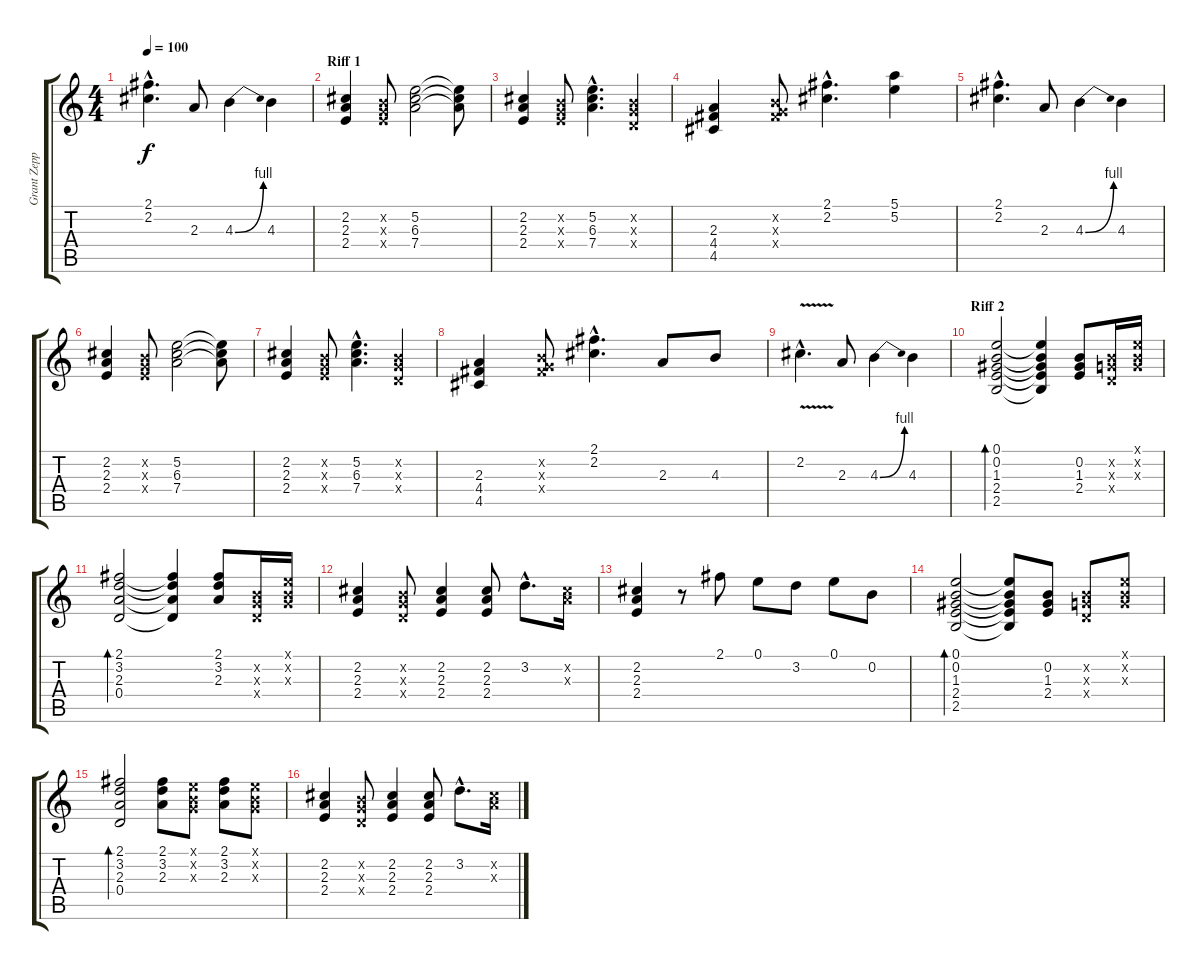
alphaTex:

\track ("Grant Zeppelin" "Grant Zepp") {instrument acousticguitarsteel}
\staff {score tabs}
\tuning (E4 B3 G3 D3 A2 E2) {hide}
\ts (4 4)
\tempo 100
\clef g2
\ks c
(2.1{hac} 2.2{hac}).4{d dy f} 2.3.8 4.3{be (bend 0 0 60 4)}.4 4.3.4 |
\section ("" "Riff 1")
(2.2 2.3 2.4).4 (0.2{x} 0.3{x} 2.4{x}).8 (5.2 6.3 7.4).2 (5.2{t} 6.3{t} 7.4{t}).8 |
(2.2 2.3 2.4).4 (0.2{x} 0.3{x} 2.4{x}).8 (5.2{hac} 6.3{hac} 7.4{hac}).4{d} (0.2{x} 0.3{x} 0.4{x}).4 |
(2.3 4.4 4.5).4 (0.2{x} 0.3{x} 4.4{x}).8 (2.1{hac} 2.2{hac}).4{d} (5.1 5.2).4 |
(2.1{hac} 2.2{hac}).4{d} 2.3.8 4.3{be (bend 0 0 60 4)}.4 4.3.4 |
(2.2 2.3 2.4).4 (0.2{x} 0.3{x} 2.4{x}).8 (5.2 6.3 7.4).2 (5.2{t} 6.3{t} 7.4{t}).8 |
(2.2 2.3 2.4).4 (0.2{x} 0.3{x} 2.4{x}).8 (5.2{hac} 6.3{hac} 7.4{hac}).4{d} (0.2{x} 0.3{x} 0.4{x}).4 |
(2.3 4.4 4.5).4 (0.2{x} 0.3{x} 4.4{x}).8 (2.1{hac} 2.2{hac}).4{d} 2.3.8 4.3.8 |
2.2{v hac}.4{d} 2.3.8 4.3{be (bend 0 0 60 4)}.4 4.3.4 |
\section ("" "Riff 2")
(0.1 0.2 1.3 2.4 2.5).2{bd 120} (0.1{t} 0.2{t} 1.3{t} 2.4{t} 2.5{t}).4 (0.2 1.3 2.4).8 (0.2{x} 0.3{x} 0.4{x}).16 (0.1{x} 0.2{x} 0.3{x}).16 |
(2.1 3.2 2.3 0.4).2{bd 120} (2.1{t} 3.2{t} 2.3{t} 0.4{t}).4 (2.1 3.2 2.3).8 (0.2{x} 0.3{x} 0.4{x}).16 (0.1{x} 0.2{x} 0.3{x}).16 |
(2.2 2.3 2.4).4 (0.2{x} 0.3{x} 0.4{x}).8 (2.2 2.3 2.4).4 (2.2 2.3 2.4).8 3.2{hac}.8{d} (2.2{x} 2.3{x}).16 |
(2.2 2.3 2.4).4 r.8 2.1.8 0.1.8 3.2.8 0.1.8 0.2.8 |
(0.1 0.2 1.3 2.4 2.5).2{bd 120} (0.1{t} 0.2{t} 1.3{t} 2.4{t} 2.5{t}).8 (0.2 1.3 2.4).8 (0.2{x} 0.3{x} 0.4{x}).8 (0.1{x} 0.2{x} 0.3{x}).8 |
(2.1 3.2 2.3 0.4).2{bd 120} (2.1 3.2 2.3).8 (0.1{x} 0.2{x} 0.3{x}).8 (2.1 3.2 2.3).8 (0.1{x} 0.2{x} 0.3{x}).8 |
(2.2 2.3 2.4).4 (0.2{x} 0.3{x} 0.4{x}).8 (2.2 2.3 2.4).4 (2.2 2.3 2.4).8 3.2{hac}.8{d} (2.2{x} 2.3{x}).16
